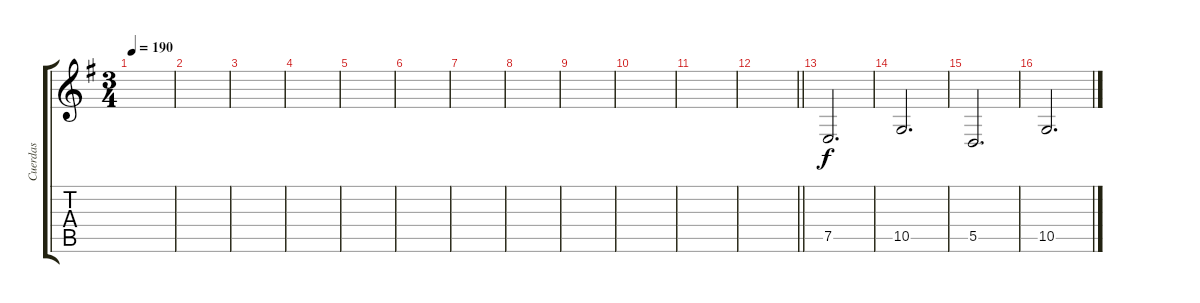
\track ("Cuerdas" "Cuerdas") {instrument cello}
\staff {score tabs}
\tuning (E4 B3 G3 D3 A2 E2) {hide}
\ts (3 4)
\tempo 190
\clef g2
\ks g
|
|
|
|
|
|
|
|
|
|
|
\barLineRight lightlight
|
7.5.2{d} |
10.5.2{d} |
5.5.2{d} |
10.5.2{d}
